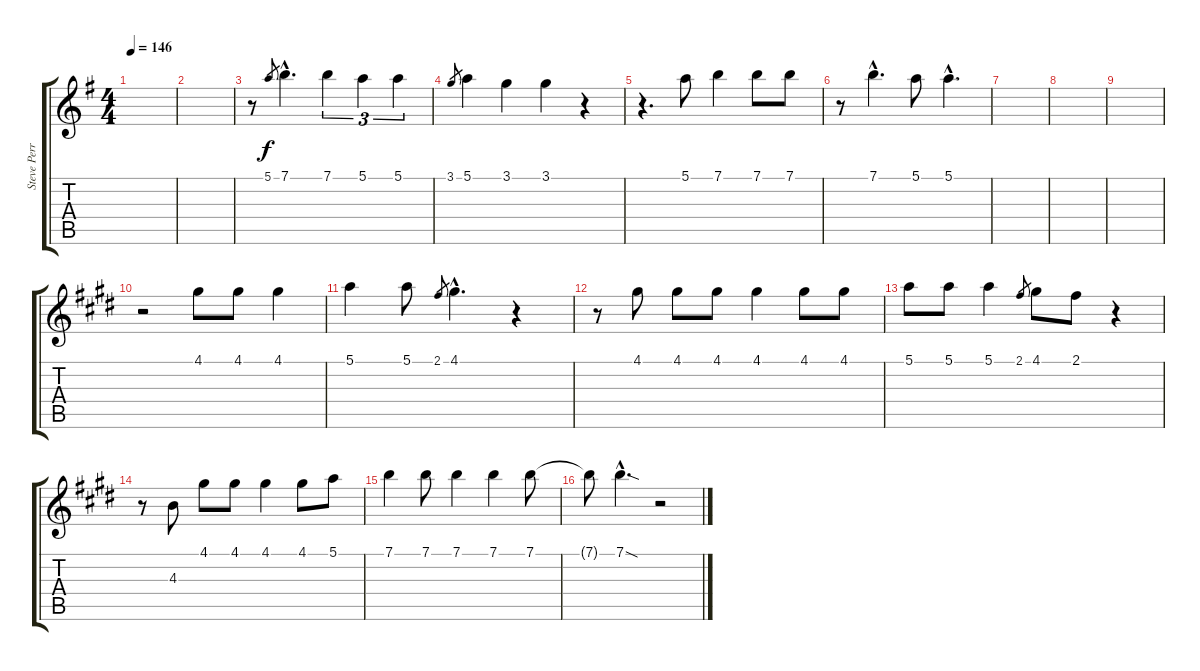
\track ("Steve Perry" "Steve Perr") {instrument electricguitarjazz}
\staff {score tabs}
\tuning (E4 B3 G3 D3 A2 E2) {hide}
\ts (4 4)
\tempo 146
\clef g2
\ks g
|
|
r.8 5.1.8{gr} 7.1{hac}.4{d} 7.1.4{tu (3 2)} 5.1.4{tu (3 2)} 5.1.4{tu (3 2)} |
3.1.8{gr} 5.1.4 3.1.4 3.1.4 r.4 |
r.4{d} 5.1.8 7.1.4 7.1.8 7.1.8 |
r.8 7.1{hac}.4{d} 5.1.8 5.1{hac}.4{d} |
|
|
|
\ks e
r.2 4.1.8 4.1.8 4.1.4 |
5.1.4 5.1.8 2.1.8{gr} 4.1{hac}.4{d} r.4 |
r.8 4.1.8 4.1.8 4.1.8 4.1.4 4.1.8 4.1.8 |
5.1.8 5.1.8 5.1.4 2.1.8{gr} 4.1.8 2.1.8 r.4 |
r.8 4.3.8 4.1.8 4.1.8 4.1.4 4.1.8 5.1.8 |
7.1.4 7.1.8 7.1.4 7.1.4 7.1.8 |
7.1{t}.8 7.1{sod hac}.4{d} r.2
